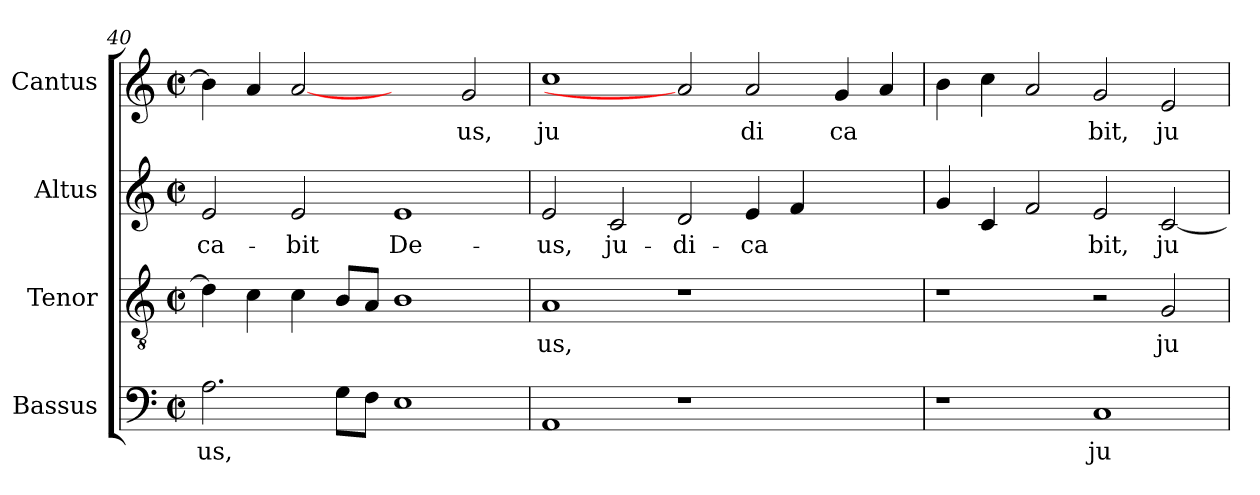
**kern	**text	**kern	**text	**kern	**text	**kern	**text
*part4	*part4	*part3	*part3	*part2	*part2	*part1	*part1
*staff4	*staff4	*staff3	*staff3	*staff2	*staff2	*staff1	*staff1
*I"Bassus	*	*I"Tenor	*	*I"Altus	*	*I"Cantus	*
!!LO:LB:g=z
*clefF4	*	*clefGv2	*	*clefG2	*	*clefG2	*
*k[]	*	*k[]	*	*k[]	*	*k[]	*
*C:	*	*C:	*	*C:	*	*C:	*
*M2/2	*	*M2/2	*	*M2/2	*	*M2/2	*
*met(c|)	*	*met(c|)	*	*met(c|)	*	*met(c|)	*
=40	=40	=40	=40	=40	=40	=40	=40
!	!LO:LY:b:cj	!	!LO:LY:b:cj	!	!LO:LY:b:cj	!	!LO:LY:b:cj
2.A\	us,	4d\]	.	2e/	-ca-	4b\]	--
!	!	!	!LO:LY:b:cj	!	!	!	!LO:LY:b:cj
.	.	4c\	.	.	.	4a/	--
!	!	!	!LO:LY:b:cj	!	!LO:LY:b:cj	!	!LO:LY:b:cj
.	.	4c\	.	2e/	-bit	[2a	--
!	!LO:LY:b:cj	!	!LO:LY:b:cj	!	!	!	!
8G\L	.	8B/L	.	.	.	.	.
!	!LO:LY:b:cj	!	!LO:LY:b:cj	!	!	!	!
8F\J	.	8A/J	.	.	.	.	.
!	!LO:LY:b:cj	!	!LO:LY:b:cj	!	!LO:LY:b:cj	!	!
1E	.	1B	.	1e	De-	2ryy	.
!	!	!	!	!	!	!	!LO:LY:b:cj
.	.	.	.	.	.	2g/	-us,
=41	=41	=41	=41	=41	=41	=41	=41
!	!LO:LY:b:cj	!	!LO:LY:b:cj	!	!LO:LY:b:cj	!	!LO:LY:b:cj
1AA	.	1A	us,	2e/	-us,	1cc	ju
!	!	!	!	!	!LO:LY:b:cj	!	!
.	.	.	.	2c/	ju-	.	.
!	!	!	!	!	!LO:LY:b:cj	!	!
1r	.	1r	.	2d/	-di-	2a]	.
!	!	!	!	!	!LO:LY:b:cj	!	!LO:LY:b:cj
.	.	.	.	4e/	-ca-	2a/	di
!	!	!	!	!	!LO:LY:b:cj	!	!
.	.	.	.	4f/	--	.	.
!	!	!	!	!	!	!	!LO:LY:b:cj
2ryy	.	2ryy	.	2ryy	.	4g/	ca
!	!	!	!	!	!	!	!LO:LY:b:cj
.	.	.	.	.	.	4a/	.
=42	=42	=42	=42	=42	=42	=42	=42
!	!	!	!	!	!LO:LY:b:cj	!	!LO:LY:b:cj
1r	.	1r	.	4g/	--	4b\	.
!	!	!	!	!	!LO:LY:b:cj	!	!LO:LY:b:cj
.	.	.	.	4c/	--	4cc\	.
!	!	!	!	!	!LO:LY:b:cj	!	!LO:LY:b:cj
.	.	.	.	2f/	--	2a/	.
!	!LO:LY:b:cj	!	!	!	!LO:LY:b:cj	!	!LO:LY:b:cj
1C	ju-	2r	.	2e/	-bit,	2g/	bit,
!	!	!	!LO:LY:b:cj	!	!LO:LY:b:cj	!	!LO:LY:b:cj
.	.	2G/	ju	[<2c/	ju-	2e/	ju
=	=	=	=	=	=	=	=
*-	*-	*-	*-	*-	*-	*-	*-
